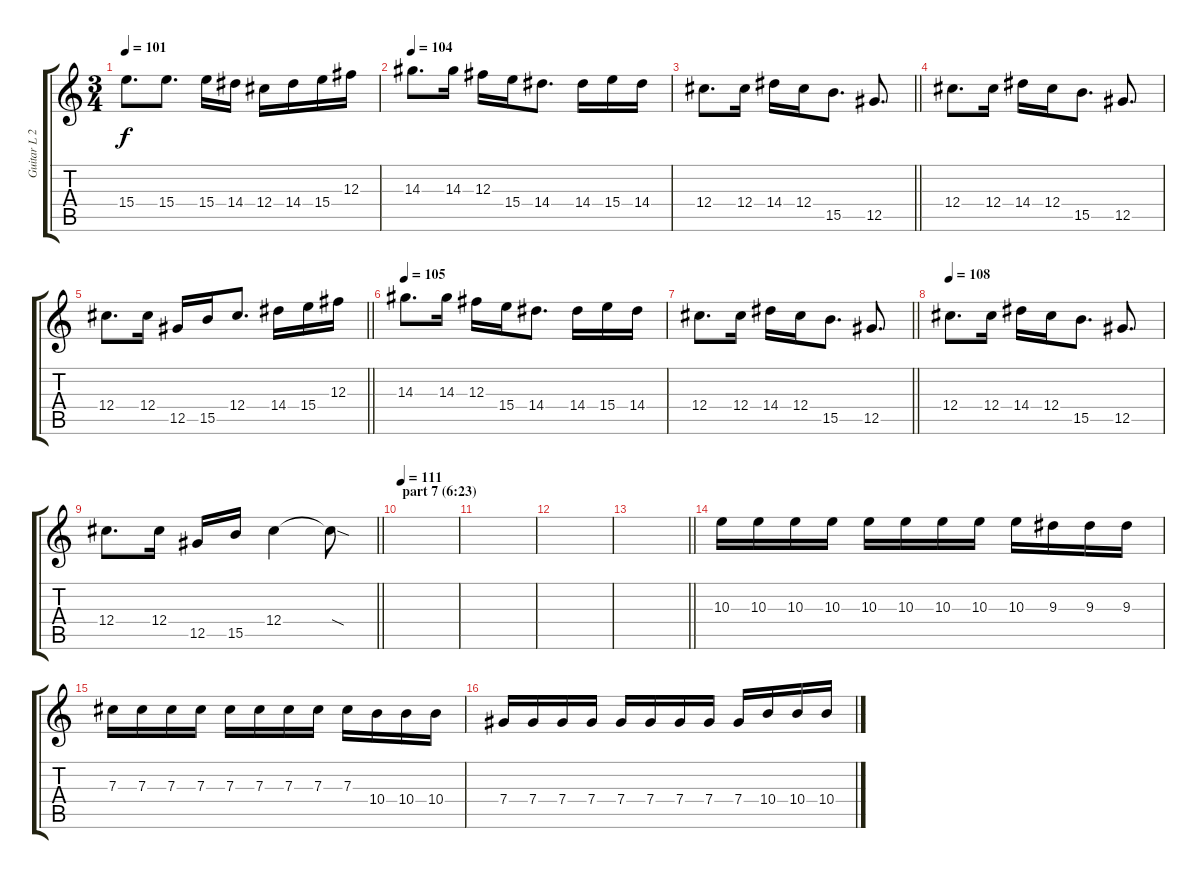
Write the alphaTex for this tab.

\track ("Guitar L 2" "Guitar L 2") {instrument distortionguitar}
\staff {score tabs}
\tuning (Eb4 Bb3 Gb3 Db3 Ab2 Eb2) {hide}
\ts (3 4)
\tempo 101
\clef g2
\ks c
15.4.8{d dy f} 15.4.8{d} 15.4.16 14.4.16 12.4.16 14.4.16 15.4.16 12.3.16 |
\tempo 104
14.3.8{d} 14.3.16 12.3.16 15.4.16 14.4.8{d} 14.4.16 15.4.16 14.4.16 |
\barLineRight lightlight
12.4.8{d} 12.4.16 14.4.16 12.4.16 15.5.8{d} 12.5.8{d} |
12.4.8{d} 12.4.16 14.4.16 12.4.16 15.5.8{d} 12.5.8{d} |
\barLineRight lightlight
12.4.8{d} 12.4.16 12.5.16 15.5.16 12.4.8{d} 14.4.16 15.4.16 12.3.16 |
\tempo 105
14.3.8{d} 14.3.16 12.3.16 15.4.16 14.4.8{d} 14.4.16 15.4.16 14.4.16 |
\barLineRight lightlight
12.4.8{d} 12.4.16 14.4.16 12.4.16 15.5.8{d} 12.5.8{d} |
\tempo 108
12.4.8{d} 12.4.16 14.4.16 12.4.16 15.5.8{d} 12.5.8{d} |
\barLineRight lightlight
12.4.8{d} 12.4.16 12.5.16 15.5.16 12.4.4 12.4{sod t}.8 |
\section ("" "part 7 (6:23)")
\tempo 111
|
|
|
\barLineRight lightlight
|
10.3.16 10.3.16 10.3.16 10.3.16 10.3.16 10.3.16 10.3.16 10.3.16 10.3.16 9.3.16 9.3.16 9.3.16 |
7.3.16 7.3.16 7.3.16 7.3.16 7.3.16 7.3.16 7.3.16 7.3.16 7.3.16 10.4.16 10.4.16 10.4.16 |
7.4.16 7.4.16 7.4.16 7.4.16 7.4.16 7.4.16 7.4.16 7.4.16 7.4.16 10.4.16 10.4.16 10.4.16
